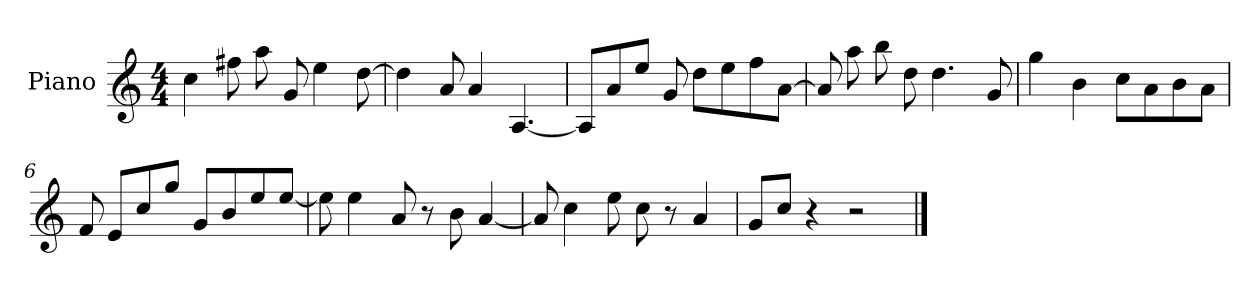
**kern
*part1
*staff1
*I"Piano
*I'Pno.
*clefG2
*k[]
*M4/4
=1
4cc\
8ff#X\
8aa\
8g/
4ee\
[8dd\
=2
4dd\]
8a/
4a/
[4.A/
=3
8A/L]
8a/
8ee/J
8g/
8dd\L
8ee\
8ff\
[8a\J
=4
8a/]
8aa\
8bb\
8dd\
4.dd\
8g/
=5
4gg\
4b\
8cc\L
8a\
8b\
8a\J
=6
8f/
8e/L
8cc/
8gg/J
8g/L
8b/
8ee/
[8ee/J
!!LO:LB:g=z
=7
8ee\]
4ee\
8a/
8r
8b\
[4a/
=8
8a/]
4cc\
8ee\
8cc\
8r
4a/
=9
8g/L
8cc/J
4r
2r
==
*-
